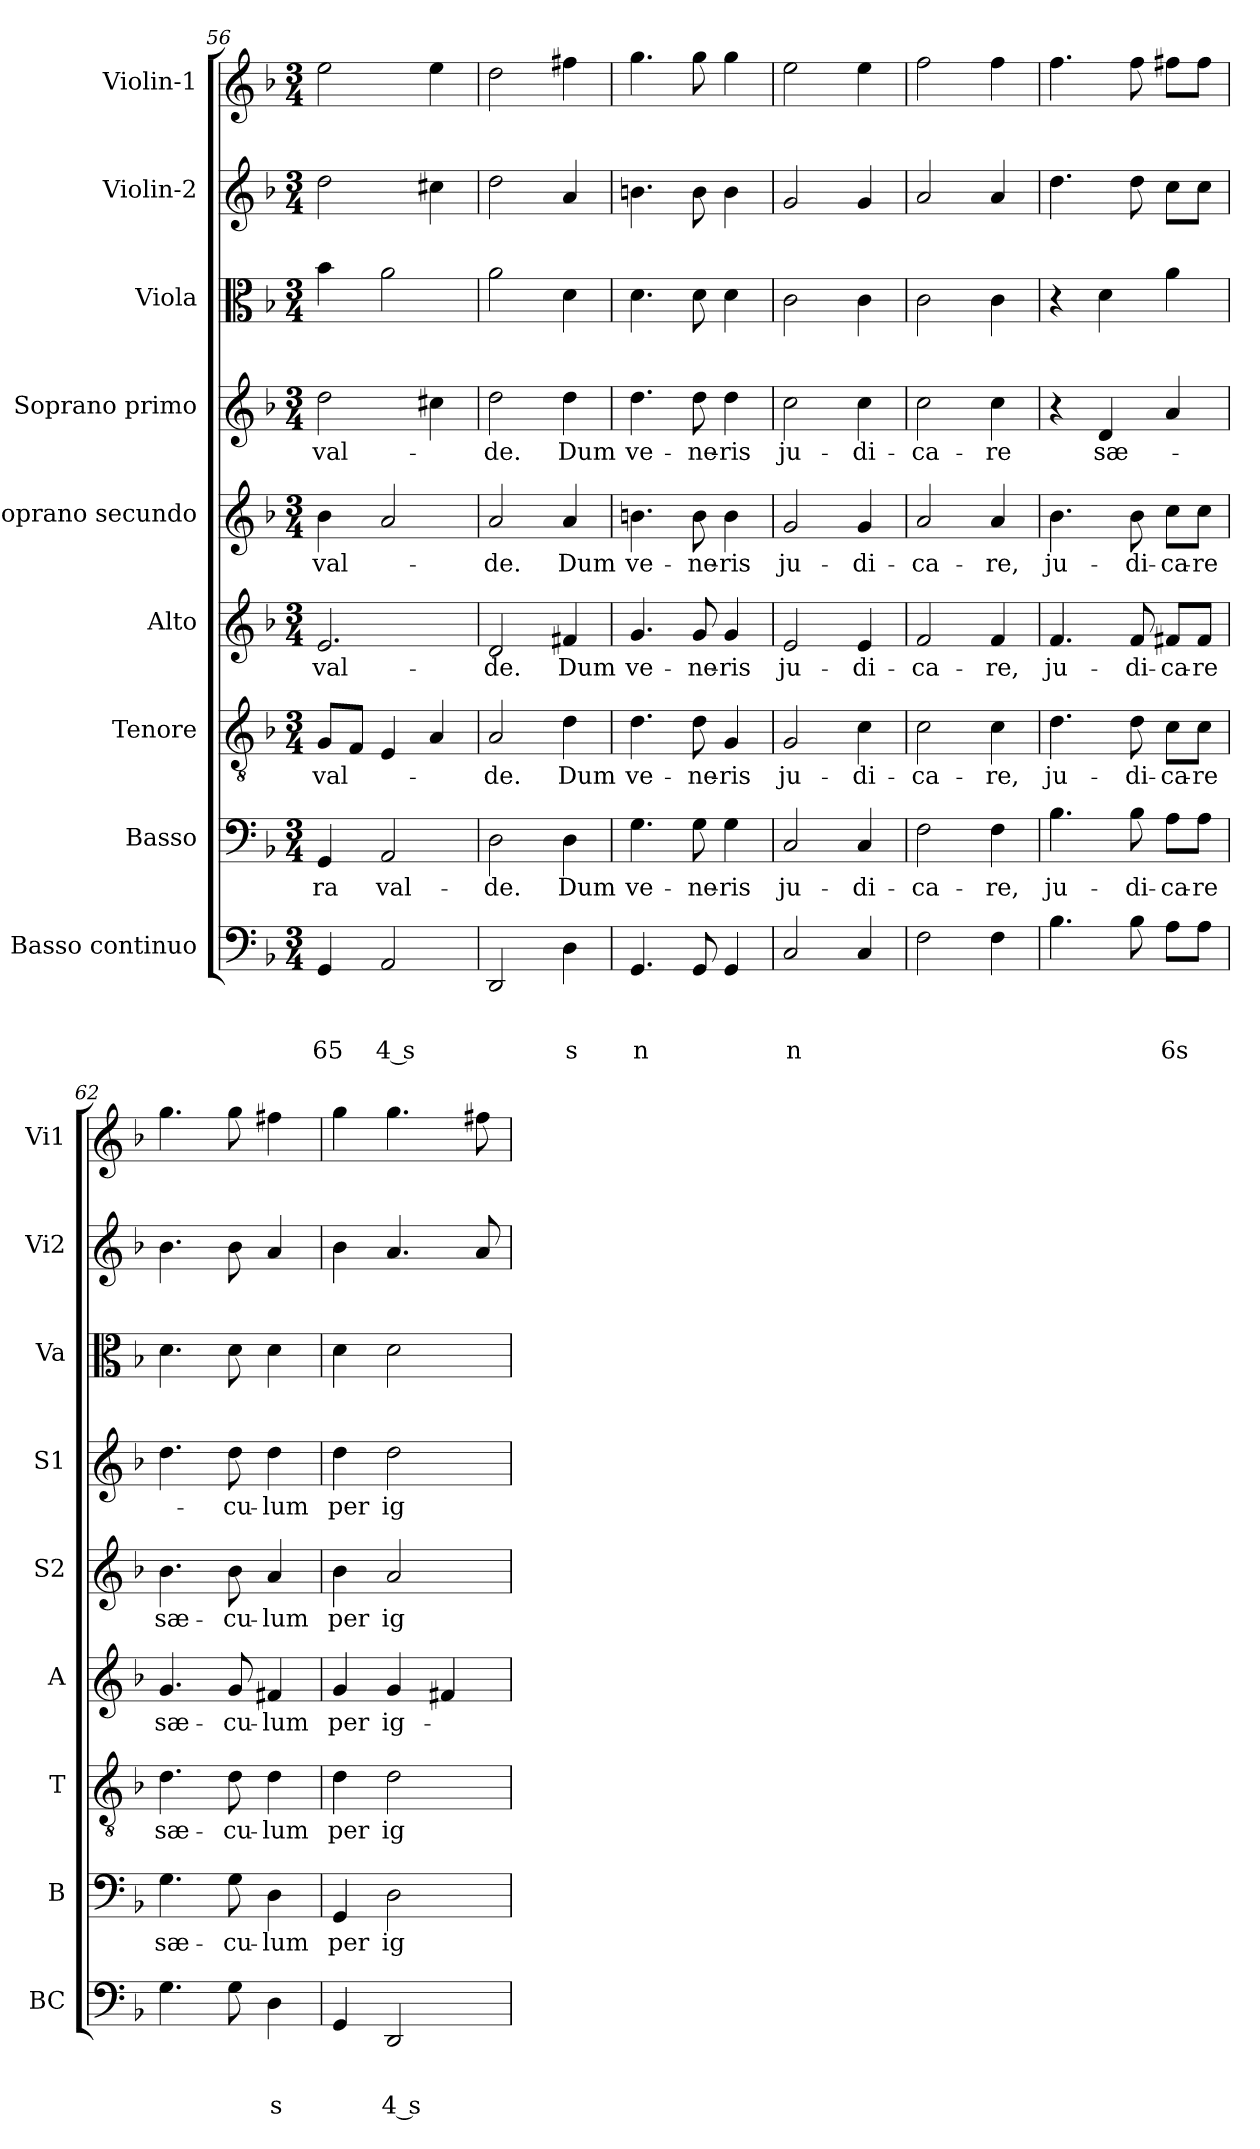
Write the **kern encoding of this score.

**kern	**text	**text	**text	**kern	**text	**kern	**text	**kern	**text	**kern	**text	**kern	**text	**kern	**kern	**kern
*part9	*part9	*part9	*part9	*part8	*part8	*part7	*part7	*part6	*part6	*part5	*part5	*part4	*part4	*part3	*part2	*part1
*staff9	*staff9	*staff9	*staff9	*staff8	*staff8	*staff7	*staff7	*staff6	*staff6	*staff5	*staff5	*staff4	*staff4	*staff3	*staff2	*staff1
*I"Basso continuo	*	*	*	*I"Basso	*	*I"Tenore	*	*I"Alto	*	*I"Soprano secundo	*	*I"Soprano primo	*	*I"Viola	*I"Violin-2	*I"Violin-1
*I'BC	*	*	*	*I'B	*	*I'T	*	*I'A	*	*I'S2	*	*I'S1	*	*I'Va	*I'Vi2	*I'Vi1
*clefF4	*	*	*	*clefF4	*	*clefGv2	*	*clefG2	*	*clefG2	*	*clefG2	*	*clefC3	*clefG2	*clefG2
*k[b-]	*	*	*	*k[b-]	*	*k[b-]	*	*k[b-]	*	*k[b-]	*	*k[b-]	*	*k[b-]	*k[b-]	*k[b-]
*F:	*	*	*	*F:	*	*F:	*	*F:	*	*F:	*	*F:	*	*F:	*F:	*F:
*M3/4	*	*	*	*M3/4	*	*M3/4	*	*M3/4	*	*M3/4	*	*M3/4	*	*M3/4	*M3/4	*M3/4
=56	=56	=56	=56	=56	=56	=56	=56	=56	=56	=56	=56	=56	=56	=56	=56	=56
!	!	!	!LO:LY:b	!	!LO:LY:b	!	!LO:LY:b	!	!LO:LY:b	!	!LO:LY:b	!	!LO:LY:b	!	!	!
4GG/	.	.	65	4GG/	-ra	8G/L	val-	2.e/	val-	4b-\	val-	2dd\	val-	4b-\	2dd\	2ee\
.	.	.	.	.	.	8F/J	.	.	.	.	.	.	.	.	.	.
!	!	!	!LO:LY:b	!	!LO:LY:b	!	!	!	!	!	!	!	!	!	!	!
2AA/	.	.	4 s	2AA/	val-	4E/	.	.	.	2a/	.	.	.	2a\	.	.
.	.	.	.	.	.	4A/	.	.	.	.	.	4cc#X\	.	.	4cc#X\	4ee\
=57	=57	=57	=57	=57	=57	=57	=57	=57	=57	=57	=57	=57	=57	=57	=57	=57
!	!	!	!	!	!LO:LY:b	!	!LO:LY:b	!	!LO:LY:b	!	!LO:LY:b	!	!LO:LY:b	!	!	!
2DD/	.	.	.	2D\	-de.	2A/	-de.	2d/	-de.	2a/	-de.	2dd\	-de.	2a\	2dd\	2dd\
!	!	!	!LO:LY:b	!	!LO:LY:b	!	!LO:LY:b	!	!LO:LY:b	!	!LO:LY:b	!	!LO:LY:b	!	!	!
4D\	.	.	s	4D\	Dum	4d\	Dum	4f#X/	Dum	4a/	Dum	4dd\	Dum	4d\	4a/	4ff#X\
!!LO:LB:g=z
=58	=58	=58	=58	=58	=58	=58	=58	=58	=58	=58	=58	=58	=58	=58	=58	=58
!	!	!	!LO:LY:b	!	!LO:LY:b	!	!LO:LY:b	!	!LO:LY:b	!	!LO:LY:b	!	!LO:LY:b	!	!	!
4.GG/	.	.	n	4.G\	ve-	4.d\	ve-	4.g/	ve-	4.bn\	ve-	4.dd\	ve-	4.d\	4.bn\	4.gg\
!	!	!	!	!	!LO:LY:b	!	!LO:LY:b	!	!LO:LY:b	!	!LO:LY:b	!	!LO:LY:b	!	!	!
8GG/	.	.	.	8G\	-ne-	8d\	-ne-	8g/	-ne-	8b\	-ne-	8dd\	-ne-	8d\	8b\	8gg\
!	!	!	!	!	!LO:LY:b	!	!LO:LY:b	!	!LO:LY:b	!	!LO:LY:b	!	!LO:LY:b	!	!	!
4GG/	.	.	.	4G\	-ris	4G/	-ris	4g/	-ris	4b\	-ris	4dd\	-ris	4d\	4b\	4gg\
=59	=59	=59	=59	=59	=59	=59	=59	=59	=59	=59	=59	=59	=59	=59	=59	=59
!	!	!	!LO:LY:b	!	!LO:LY:b	!	!LO:LY:b	!	!LO:LY:b	!	!LO:LY:b	!	!LO:LY:b	!	!	!
2C/	.	.	n	2C/	ju-	2G/	ju-	2e/	ju-	2g/	ju-	2cc\	ju-	2c\	2g/	2ee\
!	!	!	!	!	!LO:LY:b	!	!LO:LY:b	!	!LO:LY:b	!	!LO:LY:b	!	!LO:LY:b	!	!	!
4C/	.	.	.	4C/	-di-	4c\	-di-	4e/	-di-	4g/	-di-	4cc\	-di-	4c\	4g/	4ee\
=60	=60	=60	=60	=60	=60	=60	=60	=60	=60	=60	=60	=60	=60	=60	=60	=60
!	!	!	!	!	!LO:LY:b	!	!LO:LY:b	!	!LO:LY:b	!	!LO:LY:b	!	!LO:LY:b	!	!	!
2F\	.	.	.	2F\	-ca-	2c\	-ca-	2f/	-ca-	2a/	-ca-	2cc\	-ca-	2c\	2a/	2ff\
!	!	!	!	!	!LO:LY:b	!	!LO:LY:b	!	!LO:LY:b	!	!LO:LY:b	!	!LO:LY:b	!	!	!
4F\	.	.	.	4F\	-re,	4c\	-re,	4f/	-re,	4a/	-re,	4cc\	-re	4c\	4a/	4ff\
=61	=61	=61	=61	=61	=61	=61	=61	=61	=61	=61	=61	=61	=61	=61	=61	=61
!	!	!	!	!	!LO:LY:b	!	!LO:LY:b	!	!LO:LY:b	!	!LO:LY:b	!	!	!	!	!
4.B-\	.	.	.	4.B-\	ju-	4.d\	ju-	4.f/	ju-	4.b-\	ju-	4r	.	4r	4.dd\	4.ff\
!	!	!	!	!	!	!	!	!	!	!	!	!	!LO:LY:b	!	!	!
.	.	.	.	.	.	.	.	.	.	.	.	4d/	sæ-	4d\	.	.
!	!	!	!	!	!LO:LY:b	!	!LO:LY:b	!	!LO:LY:b	!	!LO:LY:b	!	!	!	!	!
8B-\	.	.	.	8B-\	-di-	8d\	-di-	8f/	-di-	8b-\	-di-	.	.	.	8dd\	8ff\
!	!	!	!LO:LY:b	!	!LO:LY:b	!	!LO:LY:b	!	!LO:LY:b	!	!LO:LY:b	!	!	!	!	!
8A\L	.	.	6s	8A\L	-ca-	8c\L	-ca-	8f#X/L	-ca-	8cc\L	-ca-	4a/	.	4a\	8cc\L	8ff#X\L
!	!	!	!	!	!LO:LY:b	!	!LO:LY:b	!	!LO:LY:b	!	!LO:LY:b	!	!	!	!	!
8A\J	.	.	.	8A\J	-re	8c\J	-re	8f#/J	-re	8cc\J	-re	.	.	.	8cc\J	8ff#\J
=62	=62	=62	=62	=62	=62	=62	=62	=62	=62	=62	=62	=62	=62	=62	=62	=62
!	!	!	!	!	!LO:LY:b	!	!LO:LY:b	!	!LO:LY:b	!	!LO:LY:b	!	!	!	!	!
4.G\	.	.	.	4.G\	sæ-	4.d\	sæ-	4.g/	sæ-	4.b-\	sæ-	4.dd\	.	4.d\	4.b-\	4.gg\
!	!	!	!	!	!LO:LY:b	!	!LO:LY:b	!	!LO:LY:b	!	!LO:LY:b	!	!LO:LY:b	!	!	!
8G\	.	.	.	8G\	-cu-	8d\	-cu-	8g/	-cu-	8b-\	-cu-	8dd\	-cu-	8d\	8b-\	8gg\
!	!	!	!LO:LY:b	!	!LO:LY:b	!	!LO:LY:b	!	!LO:LY:b	!	!LO:LY:b	!	!LO:LY:b	!	!	!
4D\	.	.	s	4D\	-lum	4d\	-lum	4f#X/	-lum	4a/	-lum	4dd\	-lum	4d\	4a/	4ff#X\
=63	=63	=63	=63	=63	=63	=63	=63	=63	=63	=63	=63	=63	=63	=63	=63	=63
!	!	!	!	!	!LO:LY:b	!	!LO:LY:b	!	!LO:LY:b	!	!LO:LY:b	!	!LO:LY:b	!	!	!
4GG/	.	.	.	4GG/	per	4d\	per	4g/	per	4b-\	per	4dd\	per	4d\	4b-\	4gg\
!	!	!	!LO:LY:b	!	!LO:LY:b	!	!LO:LY:b	!	!LO:LY:b	!	!LO:LY:b	!	!LO:LY:b	!	!	!
2DD/	.	.	4 s	2D\	ig-	2d\	ig-	4g/	ig-	2a/	ig-	2dd\	ig-	2d\	4.a/	4.gg\
.	.	.	.	.	.	.	.	4f#X/	.	.	.	.	.	.	.	.
.	.	.	.	.	.	.	.	.	.	.	.	.	.	.	8a/	8ff#X\
=	=	=	=	=	=	=	=	=	=	=	=	=	=	=	=	=
*-	*-	*-	*-	*-	*-	*-	*-	*-	*-	*-	*-	*-	*-	*-	*-	*-
